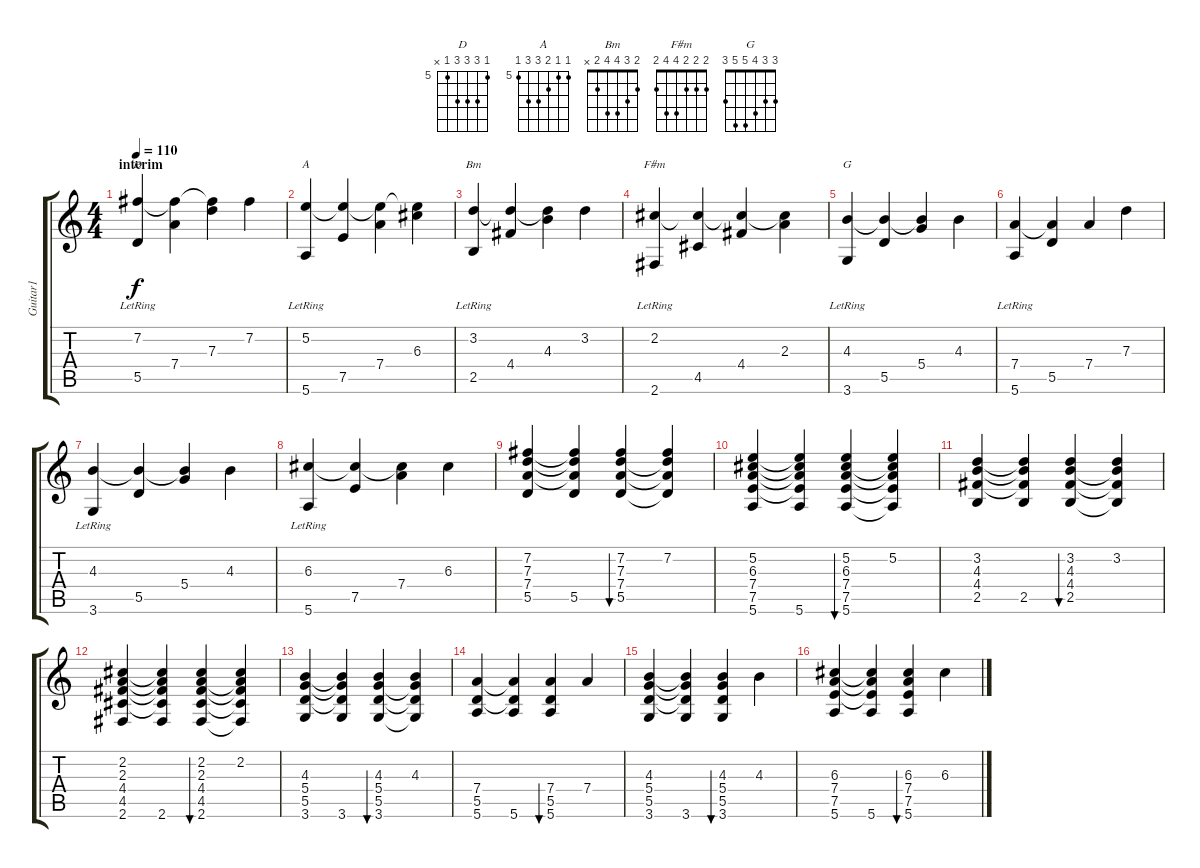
\track ("Guitar1" "Guitar1") {instrument acousticguitarsteel}
\staff {score tabs}
\tuning (E4 B3 G3 D3 A2 E2) {hide}
\chord ("D" 5 7 7 7 5 x) {firstfret 5}
\chord ("A" 5 5 6 7 7 5) {firstfret 5}
\chord ("Bm" 2 3 4 4 2 x)
\chord ("F#m" 2 2 2 4 4 2)
\chord ("G" 3 3 4 5 5 3)
\ts (4 4)
\section ("" "interim")
\tempo 110
\clef g2
\ks c
(7.2{lr} 5.5).4{ch "D" dy f} (7.2{t} 7.4).4 (7.2{t} 7.3).4 7.2.4 |
(5.2{lr} 5.6).4{ch "A"} (5.2{t} 7.5).4 (5.2{t} 7.4).4 (5.2{t} 6.3).4 |
(3.2{lr} 2.5).4{ch "Bm"} (3.2{t} 4.4).4 (3.2{t} 4.3).4 3.2.4 |
(2.2{lr} 2.6).4{ch "F#m"} (2.2{t} 4.5).4 (2.2{t} 4.4).4 (2.2{t} 2.3).4 |
(4.3{lr} 3.6).4{ch "G"} (4.3{t} 5.5).4 (4.3{t} 5.4).4 4.3.4 |
(7.4{lr} 5.6).4 (7.4{t} 5.5).4 7.4.4 7.3.4 |
(4.3{lr} 3.6).4 (4.3{t} 5.5).4 (4.3{t} 5.4).4 4.3.4 |
(6.3{lr} 5.6).4 (6.3{t} 7.5).4 (6.3{t} 7.4).4 6.3.4 |
(7.2 7.3 7.4 5.5).4 (7.2{t} 7.3{t} 7.4{t} 5.5).4 (7.2 7.3 7.4 5.5).4{bu 60} (7.2 7.3{t} 7.4{t} 5.5{t}).4 |
(5.2 6.3 7.4 7.5 5.6).4 (5.2{t} 6.3{t} 7.4{t} 7.5{t} 5.6).4 (5.2 6.3 7.4 7.5 5.6).4{bu 60} (5.2 6.3{t} 7.4{t} 7.5{t} 5.6{t}).4 |
(3.2 4.3 4.4 2.5).4 (3.2{t} 4.3{t} 4.4{t} 2.5).4 (3.2 4.3 4.4 2.5).4{bu 60} (3.2 4.3{t} 4.4{t} 2.5{t}).4 |
(2.2 2.3 4.4 4.5 2.6).4 (2.2{t} 2.3{t} 4.4{t} 4.5{t} 2.6).4 (2.2 2.3 4.4 4.5 2.6).4{bu 60} (2.2 2.3{t} 4.4{t} 4.5{t} 2.6{t}).4 |
(4.3 5.4 5.5 3.6).4 (4.3{t} 5.4{t} 5.5{t} 3.6).4 (4.3 5.4 5.5 3.6).4{bu 60} (4.3 5.4{t} 5.5{t} 3.6{t}).4 |
(7.4 5.5 5.6).4 (7.4{t} 5.5{t} 5.6).4 (7.4 5.5 5.6).4{bu 60} 7.4.4 |
(4.3 5.4 5.5 3.6).4 (4.3{t} 5.4{t} 5.5{t} 3.6).4 (4.3 5.4 5.5 3.6).4{bu 60} 4.3.4 |
(6.3 7.4 7.5 5.6).4 (6.3{t} 7.4{t} 7.5{t} 5.6).4 (6.3 7.4 7.5 5.6).4{bu 60} 6.3.4
